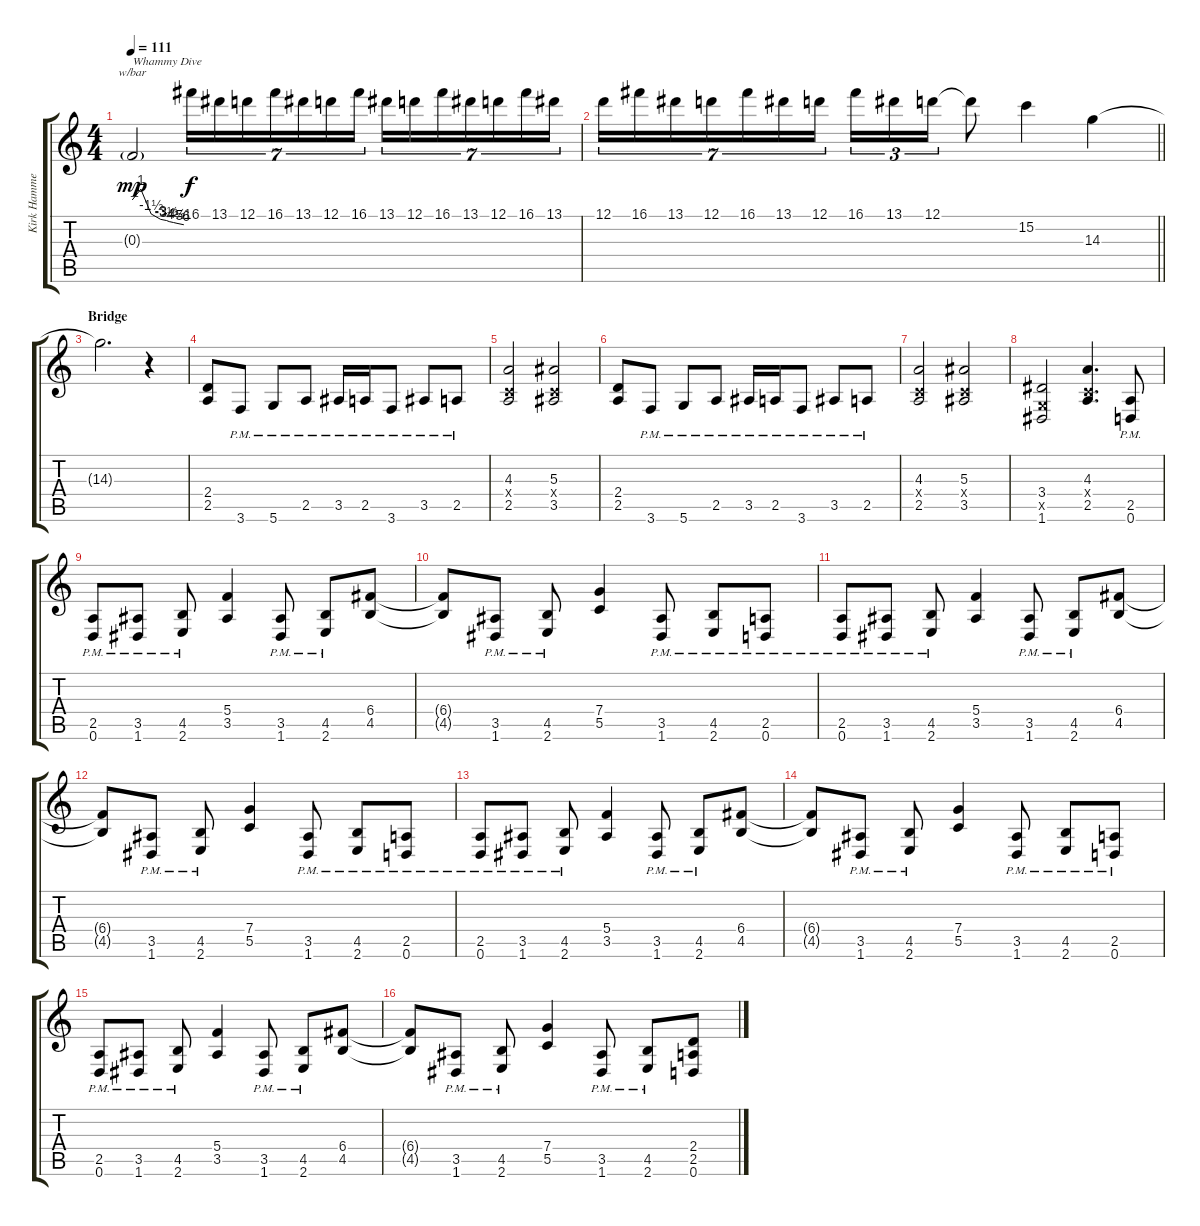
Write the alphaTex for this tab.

\track ("Kirk Hammett (Lead)" "Kirk Hamme") {instrument distortionguitar}
\staff {score tabs}
\tuning (D4 A3 F3 C3 G2 D2) {hide}
\ts (4 4)
\tempo 111
\clef g2
\ks c
0.3{g}.2{tbe (custom default 0 0 10 4 22 -6 33 -12 40 -14 43 -16 48 -18 52 -20 60 -24) txt "Whammy Dive" dy mp} 16.1.16{tu (7 4) dy f} 13.1.16{tu (7 4)} 12.1.16{tu (7 4)} 16.1.16{tu (7 4)} 13.1.16{tu (7 4)} 12.1.16{tu (7 4)} 16.1.16{tu (7 4)} 13.1.16{tu (7 4)} 12.1.16{tu (7 4)} 16.1.16{tu (7 4)} 13.1.16{tu (7 4)} 12.1.16{tu (7 4)} 16.1.16{tu (7 4)} 13.1.16{tu (7 4)} |
\barLineRight lightlight
12.1.16{tu (7 4)} 16.1.16{tu (7 4)} 13.1.16{tu (7 4)} 12.1.16{tu (7 4)} 16.1.16{tu (7 4)} 13.1.16{tu (7 4)} 12.1.16{tu (7 4)} 16.1.16{tu (3 2)} 13.1.16{tu (3 2)} 12.1.16{tu (3 2)} 12.1{t}.8 15.2.4 14.3.4 |
\section ("" "Bridge")
14.3{t}.2{d} r.4 |
(2.4 2.5).8{volume 14 balance 13} 3.6{pm}.8 5.6{pm}.8 2.5{pm}.8 3.5{pm}.16 2.5{pm}.16 3.6{pm}.8 3.5{pm}.8 2.5{pm}.8 |
(4.3 0.4{x} 2.5).2 (5.3 0.4{x} 3.5).2 |
(2.4 2.5).8 3.6{pm}.8 5.6{pm}.8 2.5{pm}.8 3.5{pm}.16 2.5{pm}.16 3.6{pm}.8 3.5{pm}.8 2.5{pm}.8 |
(4.3 0.4{x} 2.5).2 (5.3 0.4{x} 3.5).2 |
(3.4 0.5{x} 1.6).2 (4.3 0.4{x} 2.5).4{d} (2.5{pm} 0.6{pm}).8 |
(2.5{pm} 0.6{pm}).8 (3.5{pm} 1.6{pm}).8 (4.5{pm} 2.6{pm}).8 (5.4 3.5).4 (3.5{pm} 1.6{pm}).8 (4.5{pm} 2.6{pm}).8 (6.4 4.5).8 |
(6.4{t} 4.5{t}).8 (3.5{pm} 1.6{pm}).8 (4.5{pm} 2.6{pm}).8 (7.4 5.5).4 (3.5{pm} 1.6{pm}).8 (4.5{pm} 2.6{pm}).8 (2.5{pm} 0.6{pm}).8 |
(2.5{pm} 0.6{pm}).8 (3.5{pm} 1.6{pm}).8 (4.5{pm} 2.6{pm}).8 (5.4 3.5).4 (3.5{pm} 1.6{pm}).8 (4.5{pm} 2.6{pm}).8 (6.4 4.5).8 |
(6.4{t} 4.5{t}).8 (3.5{pm} 1.6{pm}).8 (4.5{pm} 2.6{pm}).8 (7.4 5.5).4 (3.5{pm} 1.6{pm}).8 (4.5{pm} 2.6{pm}).8 (2.5{pm} 0.6{pm}).8 |
(2.5{pm} 0.6{pm}).8 (3.5{pm} 1.6{pm}).8 (4.5{pm} 2.6{pm}).8 (5.4 3.5).4 (3.5{pm} 1.6{pm}).8 (4.5{pm} 2.6{pm}).8 (6.4 4.5).8 |
(6.4{t} 4.5{t}).8 (3.5{pm} 1.6{pm}).8 (4.5{pm} 2.6{pm}).8 (7.4 5.5).4 (3.5{pm} 1.6{pm}).8 (4.5{pm} 2.6{pm}).8 (2.5{pm} 0.6{pm}).8 |
(2.5{pm} 0.6{pm}).8 (3.5{pm} 1.6{pm}).8 (4.5{pm} 2.6{pm}).8 (5.4 3.5).4 (3.5{pm} 1.6{pm}).8 (4.5{pm} 2.6{pm}).8 (6.4 4.5).8 |
(6.4{t} 4.5{t}).8 (3.5{pm} 1.6{pm}).8 (4.5{pm} 2.6{pm}).8 (7.4 5.5).4 (3.5{pm} 1.6{pm}).8 (4.5{pm} 2.6{pm}).8 (2.4 2.5 0.6).8
